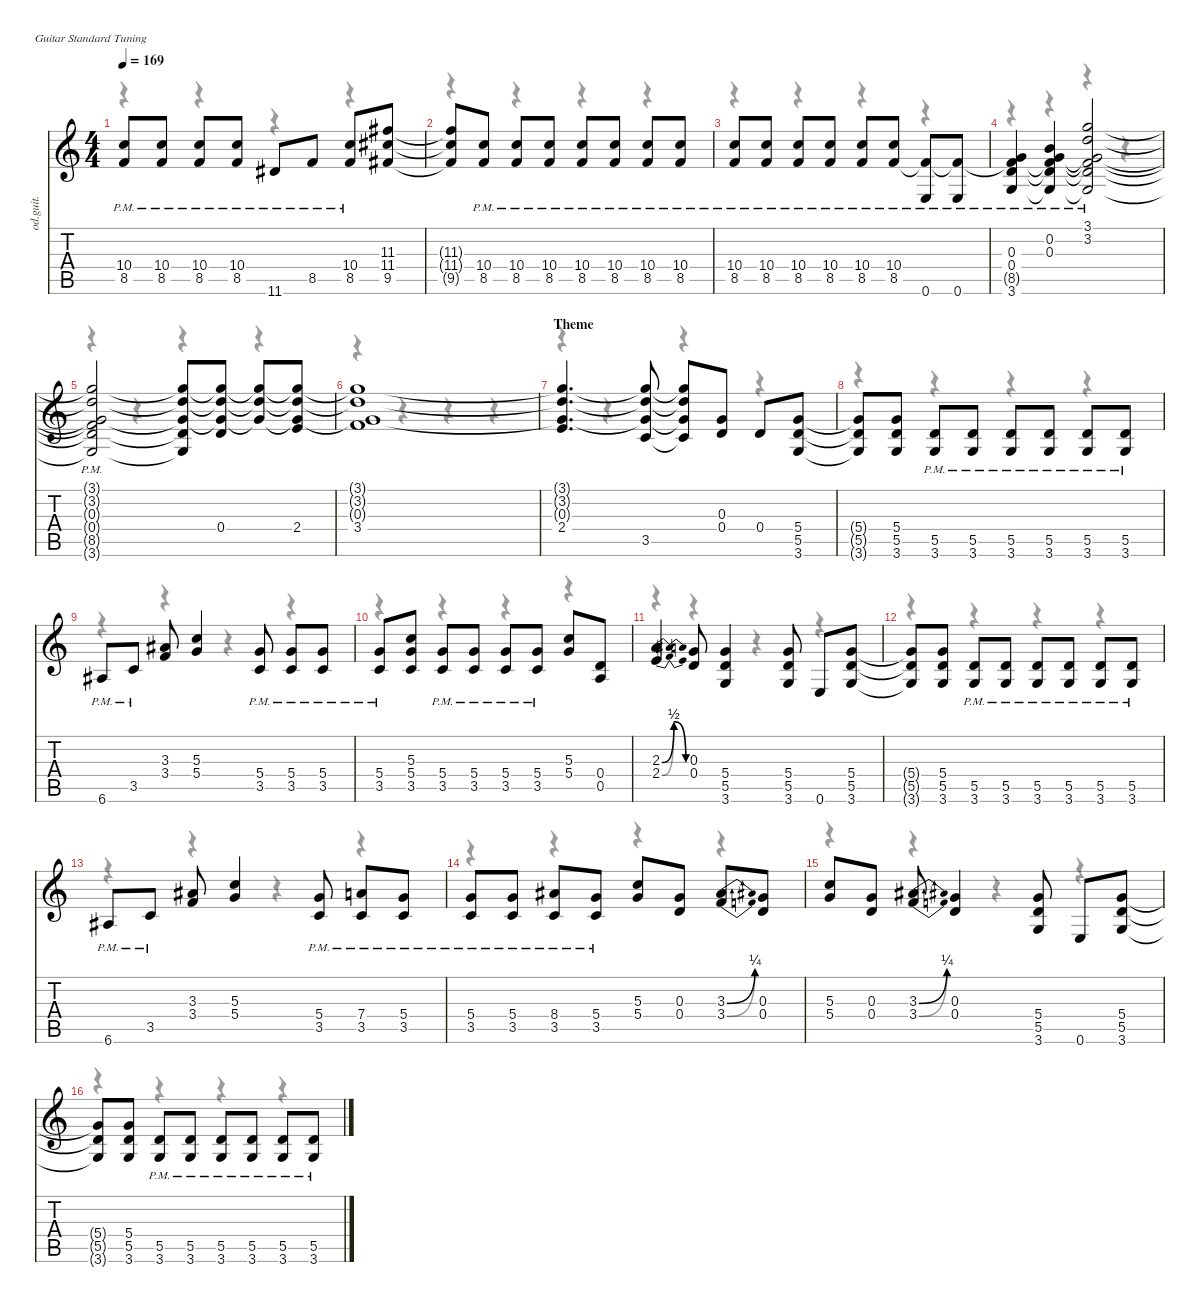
\defaultSystemsLayout 4
\hideDynamics
\bracketExtendMode nobrackets
\otherSystemsTrackNameOrientation horizontal
\track ("Rhythm" "od.guit.") {instrument overdrivenguitar}
\staff {score tabs}
\tuning (E4 B3 G3 D3 A2 E2)
\voice
\ts (4 4)
\tempo 169
\clef g2
\ks c
(10.4{pm} 8.5{pm}).8{dy f beam Up} (10.4{pm} 8.5{pm}).8{beam Up} (10.4{pm} 8.5{pm}).8{beam Up} (10.4{pm} 8.5{pm}).8{beam Up} 11.6{pm acc #}.8{beam Up} 8.5{pm}.8{beam Up} (10.4{pm} 8.5{pm}).8{beam Up} (11.3{acc #} 11.4{acc #} 9.5{acc #}).8{beam Up} |
(11.3{t acc #} 11.4{t acc #} 9.5{t acc #}).8{beam Up} (10.4{pm} 8.5).8{beam Up} (10.4{pm} 8.5{pm}).8{beam Up} (10.4{pm} 8.5{pm}).8{beam Up} (10.4{pm} 8.5{pm}).8{beam Up} (10.4{pm} 8.5{pm}).8{beam Up} (10.4{pm} 8.5{pm}).8{beam Up} (10.4{pm} 8.5{pm}).8{beam Up} |
(10.4{pm} 8.5{pm}).8{beam Up} (10.4{pm} 8.5{pm}).8{beam Up} (10.4{pm} 8.5{pm}).8{beam Up} (10.4{pm} 8.5{pm}).8{beam Up} (10.4{pm} 8.5{pm}).8{beam Up} (10.4{pm} 8.5{pm}).8{beam Up} (0.6 8.5{pm t}).8{beam Up} (0.6 8.5{pm t}).8{beam Up} |
(0.3 0.4 3.6 8.5{pm t}).4{beam Up} (0.2 0.3 0.4{t} 8.5{pm t} 3.6{t}).4{beam Up} (3.1 3.2 0.3{t} 0.4{t} 8.5{pm t} 3.6{t}).2{beam Up} |
(3.1{t} 3.2{t} 0.3{t} 0.4{t} 8.5{pm t} 3.6{t}).2{beam Up} (0.4{t} 3.6{t} 3.1{t} 3.2{t} 0.3{t}).8{beam Up} (3.1{t} 3.2{t} 0.3{t} 0.4).8{beam Up} (3.1{t} 3.2{t} 0.3{t}).8{beam Up} (3.2{t} 0.3{t} 2.4 3.1{t}).8{beam Up} |
(3.1{t} 3.2{t} 0.3{t} 3.4).1{beam Up} |
\section ("" "Theme")
(3.1{t} 3.2{t} 0.3{t} 2.4).4{d beam Up} (3.1{t} 3.2{t} 0.3{t} 3.5).8{beam Up} (3.1{t} 3.2{t} 0.3{t} 3.5{t}).8{beam Up} (0.3 0.4).8{beam Up} 0.4.8{beam Up} (5.4 5.5 3.6).8{beam Up} |
(5.4{t} 5.5{t} 3.6{t}).8{beam Up} (5.4 5.5 3.6).8{beam Up} (5.5{pm} 3.6{pm}).8{beam Up} (5.5{pm} 3.6{pm}).8{beam Up} (5.5{pm} 3.6{pm}).8{beam Up} (5.5{pm} 3.6{pm}).8{beam Up} (5.5{pm} 3.6{pm}).8{beam Up} (5.5{pm} 3.6{pm}).8{beam Up} |
6.6{pm acc #}.8{beam Up} 3.5{pm}.8{beam Up} (3.3{acc #} 3.4).8{beam Up} (5.3 5.4).4{beam Up} (5.4{pm} 3.5{pm}).8{beam Up} (5.4{pm} 3.5{pm}).8{beam Up} (5.4{pm} 3.5{pm}).8{beam Up} |
(5.4{pm} 3.5{pm}).8{beam Up} (5.3 5.4 3.5).8{beam Up} (5.4{pm} 3.5{pm}).8{beam Up} (5.4{pm} 3.5{pm}).8{beam Up} (5.4{pm} 3.5{pm}).8{beam Up} (5.4{pm} 3.5{pm}).8{beam Up} (5.3 5.4).8{beam Up} (0.4 0.5).8{beam Up} |
(2.3{be (bendrelease 0 0 15 2 30 2 45 0)} 2.4{be (bendrelease 0 0 15 2 30 2 45 0)}).4{beam Up} (0.3 0.4).8{beam Up} (5.4 5.5 3.6).4{beam Up} (5.4 5.5 3.6).8{beam Up} 0.6.8{beam Up} (5.4 5.5 3.6).8{beam Up} |
(5.4{t} 5.5{t} 3.6{t}).8{beam Up} (5.4 5.5 3.6).8{beam Up} (5.5{pm} 3.6{pm}).8{beam Up} (5.5{pm} 3.6{pm}).8{beam Up} (5.5{pm} 3.6{pm}).8{beam Up} (5.5{pm} 3.6{pm}).8{beam Up} (5.5{pm} 3.6{pm}).8{beam Up} (5.5{pm} 3.6{pm}).8{beam Up} |
6.6{pm acc #}.8{beam Up} 3.5{pm}.8{beam Up} (3.3{acc #} 3.4).8{beam Up} (5.3 5.4).4{beam Up} (5.4{pm} 3.5{pm}).8{beam Up} (7.4{pm} 3.5{pm}).8{beam Up} (5.4{pm} 3.5{pm}).8{beam Up} |
(5.4{pm} 3.5{pm}).8{beam Up} (5.4{pm} 3.5{pm}).8{beam Up} (8.4{pm acc #} 3.5{pm}).8{beam Up} (5.4{pm} 3.5{pm}).8{beam Up} (5.3 5.4).8{beam Up} (0.3 0.4).8{beam Up} (3.3{be (bend 0 0 30 1) acc #} 3.4{be (bend 0 0 30 1)}).8{beam Up} (0.3 0.4).8{beam Up} |
(5.3 5.4).8{beam Up} (0.3 0.4).8{beam Up} (3.3{be (bend 0 0 30 1) acc #} 3.4{be (bend 0 0 30 1)}).8{beam Up} (0.3 0.4).4{beam Up} (5.4 5.5 3.6).8{beam Up} 0.6.8{beam Up} (5.4 5.5 3.6).8{beam Up} |
(5.4{t} 5.5{t} 3.6{t}).8{beam Up} (5.4 5.5 3.6).8{beam Up} (5.5{pm} 3.6{pm}).8{beam Up} (5.5{pm} 3.6{pm}).8{beam Up} (5.5{pm} 3.6{pm}).8{beam Up} (5.5{pm} 3.6{pm}).8{beam Up} (5.5{pm} 3.6{pm}).8{beam Up} (5.5{pm} 3.6{pm}).8{beam Up}
\voice
\clef g2
\ottava regular
\simile none
\ks c
r.4{dy mf beam Down} r.4{beam Down} r.4{beam Down} r.4{beam Down} |
r.4{beam Down} r.4{beam Down} r.4{beam Down} r.4{beam Down} |
r.4{beam Down} r.4{beam Down} r.4{beam Down} r.4{beam Down} |
r.4{beam Down} r.4{beam Down} r.4{beam Down} r.4{beam Down} |
r.4{beam Down} r.4{beam Down} r.4{beam Down} r.4{beam Down} |
r.4{beam Down} r.4{beam Down} r.4{beam Down} r.4{beam Down} |
r.4{beam Down} r.4{beam Down} r.4{beam Down} r.4{beam Down} |
r.4{beam Down} r.4{beam Down} r.4{beam Down} r.4{beam Down} |
r.4{beam Down} r.4{beam Down} r.4{beam Down} r.4{beam Down} |
r.4{beam Down} r.4{beam Down} r.4{beam Down} r.4{beam Down} |
r.4{beam Down} r.4{beam Down} r.4{beam Down} r.4{beam Down} |
r.4{beam Down} r.4{beam Down} r.4{beam Down} r.4{beam Down} |
r.4{beam Down} r.4{beam Down} r.4{beam Down} r.4{beam Down} |
r.4{beam Down} r.4{beam Down} r.4{beam Down} r.4{beam Down} |
r.4{beam Down} r.4{beam Down} r.4{beam Down} r.4{beam Down} |
r.4{beam Down} r.4{beam Down} r.4{beam Down} r.4{beam Down}
